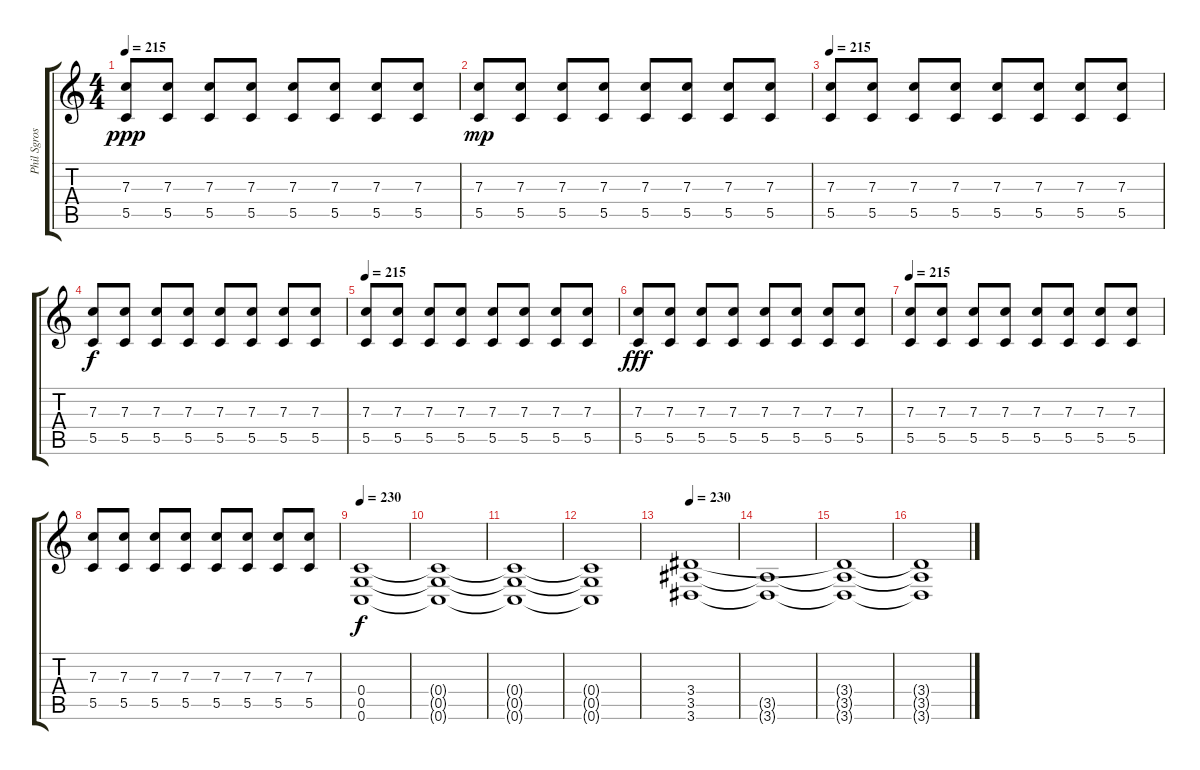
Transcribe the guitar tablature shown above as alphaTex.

\track ("Phil Sgrosso" "Phil Sgros") {instrument overdrivenguitar}
\staff {score tabs}
\tuning (D4 A3 F3 C3 G2 C2) {hide}
\ts (4 4)
\tempo 215
\clef g2
\ks c
(7.3 5.5).8{dy ppp} (7.3 5.5).8 (7.3 5.5).8 (7.3 5.5).8 (7.3 5.5).8 (7.3 5.5).8 (7.3 5.5).8 (7.3 5.5).8 |
(7.3 5.5).8{dy mp} (7.3 5.5).8 (7.3 5.5).8 (7.3 5.5).8 (7.3 5.5).8 (7.3 5.5).8 (7.3 5.5).8 (7.3 5.5).8 |
\tempo 215
(7.3 5.5).8 (7.3 5.5).8 (7.3 5.5).8 (7.3 5.5).8 (7.3 5.5).8 (7.3 5.5).8 (7.3 5.5).8 (7.3 5.5).8 |
(7.3 5.5).8{dy f} (7.3 5.5).8 (7.3 5.5).8 (7.3 5.5).8 (7.3 5.5).8 (7.3 5.5).8 (7.3 5.5).8 (7.3 5.5).8 |
\tempo 215
(7.3 5.5).8 (7.3 5.5).8 (7.3 5.5).8 (7.3 5.5).8 (7.3 5.5).8 (7.3 5.5).8 (7.3 5.5).8 (7.3 5.5).8 |
(7.3 5.5).8{dy fff} (7.3 5.5).8 (7.3 5.5).8 (7.3 5.5).8 (7.3 5.5).8 (7.3 5.5).8 (7.3 5.5).8 (7.3 5.5).8 |
\tempo 215
(7.3 5.5).8 (7.3 5.5).8 (7.3 5.5).8 (7.3 5.5).8 (7.3 5.5).8 (7.3 5.5).8 (7.3 5.5).8 (7.3 5.5).8 |
(7.3 5.5).8 (7.3 5.5).8 (7.3 5.5).8 (7.3 5.5).8 (7.3 5.5).8 (7.3 5.5).8 (7.3 5.5).8 (7.3 5.5).8 |
\tempo 230
(0.4 0.5 0.6).1{dy f} |
(0.4{t} 0.5{t} 0.6{t}).1 |
(0.4{t} 0.5{t} 0.6{t}).1 |
(0.4{t} 0.5{t} 0.6{t}).1 |
\tempo 230
(3.4 3.5 3.6).1 |
(3.5{t} 3.6{t}).1 |
(3.4{t} 3.5{t} 3.6{t}).1 |
(3.4{t} 3.5{t} 3.6{t}).1
